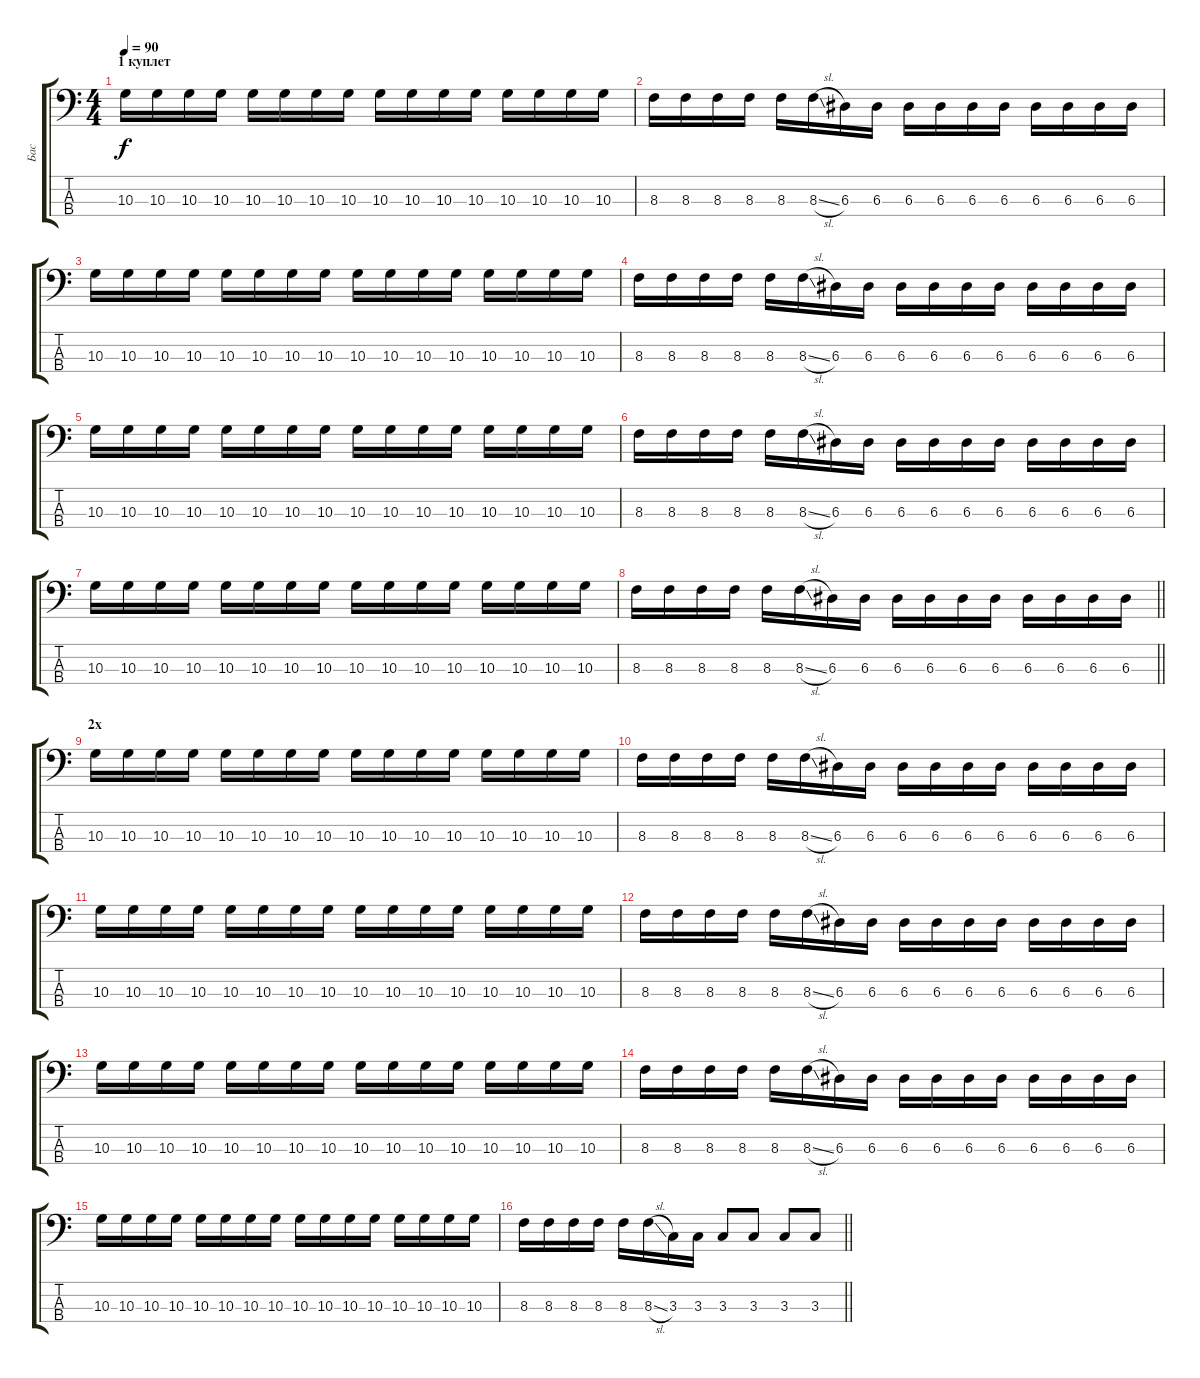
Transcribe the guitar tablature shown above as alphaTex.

\track ("Бас" "Бас") {instrument electricbasspick}
\staff {score tabs}
\tuning (G2 D2 A1 E1) {hide}
\ts (4 4)
\section ("" "1 куплет")
\tempo 90
\clef f4
\ks c
10.3.16{dy f} 10.3.16 10.3.16 10.3.16 10.3.16 10.3.16 10.3.16 10.3.16 10.3.16 10.3.16 10.3.16 10.3.16 10.3.16 10.3.16 10.3.16 10.3.16 |
8.3.16 8.3.16 8.3.16 8.3.16 8.3.16 8.3{sl}.16 6.3.16 6.3.16 6.3.16 6.3.16 6.3.16 6.3.16 6.3.16 6.3.16 6.3.16 6.3.16 |
10.3.16 10.3.16 10.3.16 10.3.16 10.3.16 10.3.16 10.3.16 10.3.16 10.3.16 10.3.16 10.3.16 10.3.16 10.3.16 10.3.16 10.3.16 10.3.16 |
8.3.16 8.3.16 8.3.16 8.3.16 8.3.16 8.3{sl}.16 6.3.16 6.3.16 6.3.16 6.3.16 6.3.16 6.3.16 6.3.16 6.3.16 6.3.16 6.3.16 |
10.3.16 10.3.16 10.3.16 10.3.16 10.3.16 10.3.16 10.3.16 10.3.16 10.3.16 10.3.16 10.3.16 10.3.16 10.3.16 10.3.16 10.3.16 10.3.16 |
8.3.16 8.3.16 8.3.16 8.3.16 8.3.16 8.3{sl}.16 6.3.16 6.3.16 6.3.16 6.3.16 6.3.16 6.3.16 6.3.16 6.3.16 6.3.16 6.3.16 |
10.3.16 10.3.16 10.3.16 10.3.16 10.3.16 10.3.16 10.3.16 10.3.16 10.3.16 10.3.16 10.3.16 10.3.16 10.3.16 10.3.16 10.3.16 10.3.16 |
\barLineRight lightlight
8.3.16 8.3.16 8.3.16 8.3.16 8.3.16 8.3{sl}.16 6.3.16 6.3.16 6.3.16 6.3.16 6.3.16 6.3.16 6.3.16 6.3.16 6.3.16 6.3.16 |
\section ("" "2х")
10.3.16 10.3.16 10.3.16 10.3.16 10.3.16 10.3.16 10.3.16 10.3.16 10.3.16 10.3.16 10.3.16 10.3.16 10.3.16 10.3.16 10.3.16 10.3.16 |
8.3.16 8.3.16 8.3.16 8.3.16 8.3.16 8.3{sl}.16 6.3.16 6.3.16 6.3.16 6.3.16 6.3.16 6.3.16 6.3.16 6.3.16 6.3.16 6.3.16 |
10.3.16 10.3.16 10.3.16 10.3.16 10.3.16 10.3.16 10.3.16 10.3.16 10.3.16 10.3.16 10.3.16 10.3.16 10.3.16 10.3.16 10.3.16 10.3.16 |
8.3.16 8.3.16 8.3.16 8.3.16 8.3.16 8.3{sl}.16 6.3.16 6.3.16 6.3.16 6.3.16 6.3.16 6.3.16 6.3.16 6.3.16 6.3.16 6.3.16 |
10.3.16 10.3.16 10.3.16 10.3.16 10.3.16 10.3.16 10.3.16 10.3.16 10.3.16 10.3.16 10.3.16 10.3.16 10.3.16 10.3.16 10.3.16 10.3.16 |
8.3.16 8.3.16 8.3.16 8.3.16 8.3.16 8.3{sl}.16 6.3.16 6.3.16 6.3.16 6.3.16 6.3.16 6.3.16 6.3.16 6.3.16 6.3.16 6.3.16 |
10.3.16 10.3.16 10.3.16 10.3.16 10.3.16 10.3.16 10.3.16 10.3.16 10.3.16 10.3.16 10.3.16 10.3.16 10.3.16 10.3.16 10.3.16 10.3.16 |
\barLineRight lightlight
8.3.16 8.3.16 8.3.16 8.3.16 8.3.16 8.3{sl}.16 3.3.16 3.3.16 3.3.8 3.3.8 3.3.8 3.3.8
